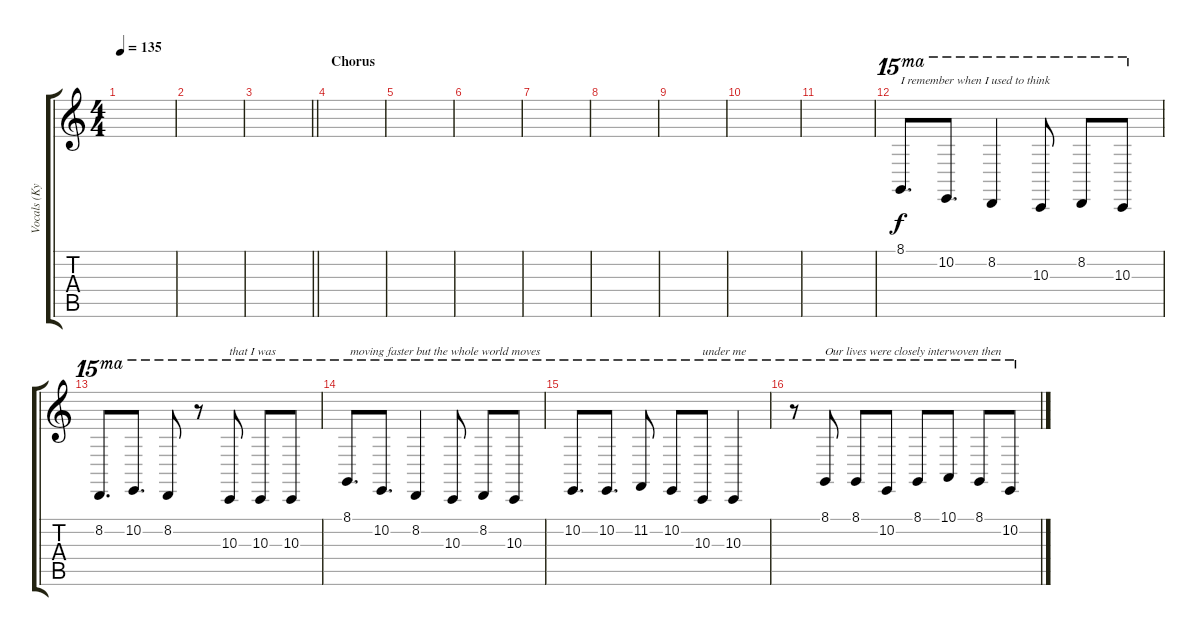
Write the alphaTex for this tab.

\track ("Vocals (Kyle Erich)" "Vocals (Ky") {instrument tenorsax}
\staff {score tabs}
\tuning (B3 Gb3 D3 A2 E2 B1) {hide}
\ts (4 4)
\tempo 135
\clef g2
\ks c
|
|
\barLineRight lightlight
|
\section ("" "Chorus")
|
|
|
|
|
|
|
|
8.1.8{d ot 15ma txt "I remember when I used to think"} 10.2.8{d ot 15ma} 8.2.4{ot 15ma} 10.3.8{ot 15ma} 8.2.8{ot 15ma} 10.3.8{ot 15ma} |
8.2.8{d ot 15ma} 10.2.8{d ot 15ma} 8.2.8{ot 15ma} r.8{ot 15ma} 10.3.8{ot 15ma txt "that I was"} 10.3.8{ot 15ma} 10.3.8{ot 15ma} |
8.1.8{d ot 15ma txt " moving faster but the whole world moves"} 10.2.8{d ot 15ma} 8.2.4{ot 15ma} 10.3.8{ot 15ma} 8.2.8{ot 15ma} 10.3.8{ot 15ma} |
10.2.8{d ot 15ma} 10.2.8{d ot 15ma} 11.2.8{ot 15ma} 10.2.8{ot 15ma} 10.3.8{ot 15ma txt "under me"} 10.3.4{ot 15ma} |
r.8{ot 15ma} 8.1.8{ot 15ma txt "Our lives were closely interwoven then"} 8.1.8{ot 15ma} 10.2.8{ot 15ma} 8.1.8{ot 15ma} 10.1.8{ot 15ma} 8.1.8{ot 15ma} 10.2.8{ot 15ma}
